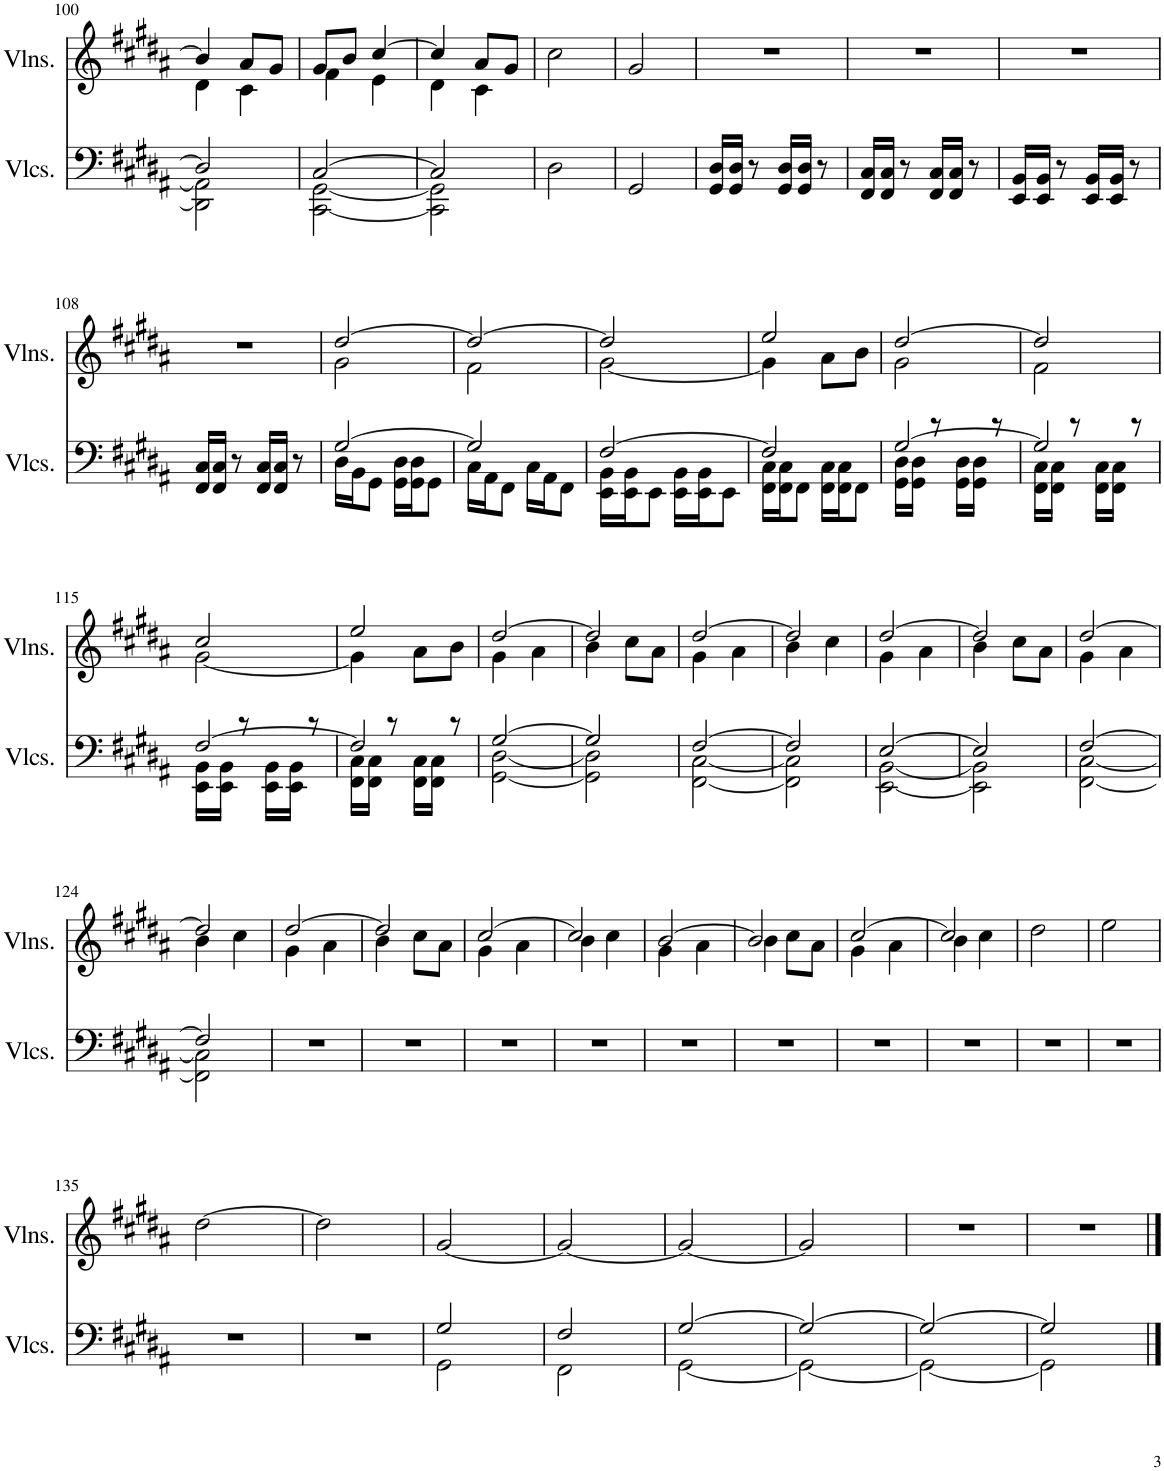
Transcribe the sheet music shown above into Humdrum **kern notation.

**kern	**kern
*part2	*part1
*staff2	*staff1
*I"Violoncellos	*I"Violins
*I'Vlcs.	*I'Vlns.
!!LO:PB:g=z
*clefF4	*clefG2
*k[f#c#g#d#a#]	*k[f#c#g#d#a#]
*M2/4	*M2/4
=100	=100
*^	*^
2DD#\] 2AA#\]	2D#/]	4d#\	4b/]
.	.	4c#\	8a#/L
.	.	.	8g#/J
=101	=101	=101	=101
[2CC#\ [2GG#\	[2C#/	4f#\	8g#/L
.	.	.	8b/J
.	.	4e\	[4cc#/
=102	=102	=102	=102
2CC#\] 2GG#\]	2C#/]	4d#\	4cc#/]
.	.	4c#\	8a#/L
.	.	.	8g#/J
*v	*v	*	*
*	*v	*v
=103	=103
2D#\	2cc#\
=104	=104
2GG#/	2g#/
=105	=105
16GG#/ 16D#/LL	2r
16GG#/ 16D#/JJ	.
8r	.
16GG#/ 16D#/LL	.
16GG#/ 16D#/JJ	.
8r	.
=106	=106
16FF#/ 16C#/LL	2r
16FF#/ 16C#/JJ	.
8r	.
16FF#/ 16C#/LL	.
16FF#/ 16C#/JJ	.
8r	.
=107	=107
16EE/ 16BB/LL	2r
16EE/ 16BB/JJ	.
8r	.
16EE/ 16BB/LL	.
16EE/ 16BB/JJ	.
8r	.
!!LO:LB:g=z
=108	=108
16FF#/ 16C#/LL	2r
16FF#/ 16C#/JJ	.
8r	.
16FF#/ 16C#/LL	.
16FF#/ 16C#/JJ	.
8r	.
=109	=109
*^	*^
16D#\LL	[2G#/	[2dd#/	2g#\
16BB\J	.	.	.
8GG#\J	.	.	.
16GG#\ 16D#\LL	.	.	.
16GG#\ 16D#\J	.	.	.
8GG#\J	.	.	.
=110	=110	=110	=110
16C#\LL	2G#/]	2dd#/_	2f#\
16AA#\J	.	.	.
8FF#\J	.	.	.
16C#\LL	.	.	.
16AA#\J	.	.	.
8FF#\J	.	.	.
=111	=111	=111	=111
16EE\ 16BB\LL	[2F#/	2dd#/]	[2g#\
16EE\ 16BB\J	.	.	.
8EE\J	.	.	.
16EE\ 16BB\LL	.	.	.
16EE\ 16BB\J	.	.	.
8EE\J	.	.	.
=112	=112	=112	=112
16FF#\ 16C#\LL	2F#/]	2ee/	4g#\]
16FF#\ 16C#\J	.	.	.
8FF#\J	.	.	.
16FF#\ 16C#\LL	.	.	8a#\L
16FF#\ 16C#\J	.	.	.
8FF#\J	.	.	8b\J
=113	=113	=113	=113
16GG#\ 16D#\LL	[2G#/	[2dd#/	2g#\
16GG#\ 16D#\JJ	.	.	.
8r	.	.	.
16GG#\ 16D#\LL	.	.	.
16GG#\ 16D#\JJ	.	.	.
8r	.	.	.
=114	=114	=114	=114
16FF#\ 16C#\LL	2G#/]	2dd#/]	2f#\
16FF#\ 16C#\JJ	.	.	.
8r	.	.	.
16FF#\ 16C#\LL	.	.	.
16FF#\ 16C#\JJ	.	.	.
8r	.	.	.
!!LO:LB:g=z	!!
=115	=115	=115	=115
16EE\ 16BB\LL	[2F#/	2cc#/	[2g#\
16EE\ 16BB\JJ	.	.	.
8r	.	.	.
16EE\ 16BB\LL	.	.	.
16EE\ 16BB\JJ	.	.	.
8r	.	.	.
=116	=116	=116	=116
16FF#\ 16C#\LL	2F#/]	2ee/	4g#\]
16FF#\ 16C#\JJ	.	.	.
8r	.	.	.
16FF#\ 16C#\LL	.	.	8a#\L
16FF#\ 16C#\JJ	.	.	.
8r	.	.	8b\J
=117	=117	=117	=117
[2GG#\ [2D#\	[2G#/	[2dd#/	4g#\
.	.	.	4a#\
=118	=118	=118	=118
2GG#\] 2D#\]	2G#/]	2dd#/]	4b\
.	.	.	8cc#\L
.	.	.	8a#\J
=119	=119	=119	=119
[2FF#\ [2C#\	[2F#/	[2dd#/	4g#\
.	.	.	4a#\
=120	=120	=120	=120
2FF#\] 2C#\]	2F#/]	2dd#/]	4b\
.	.	.	4cc#\
=121	=121	=121	=121
[2EE\ [2BB\	[2E/	[2dd#/	4g#\
.	.	.	4a#\
=122	=122	=122	=122
2EE\] 2BB\]	2E/]	2dd#/]	4b\
.	.	.	8cc#\L
.	.	.	8a#\J
=123	=123	=123	=123
[2FF#\ [2C#\	[2F#/	[2dd#/	4g#\
.	.	.	4a#\
!!LO:LB:g=z	!!
=124	=124	=124	=124
2FF#\] 2C#\]	2F#/]	2dd#/]	4b\
.	.	.	4cc#\
*v	*v	*	*
=125	=125	=125
2r	[2dd#/	4g#\
.	.	4a#\
=126	=126	=126
2r	2dd#/]	4b\
.	.	8cc#\L
.	.	8a#\J
=127	=127	=127
2r	[2cc#/	4g#\
.	.	4a#\
=128	=128	=128
2r	2cc#/]	4b\
.	.	4cc#\
=129	=129	=129
2r	[2b/	4g#\
.	.	4a#\
=130	=130	=130
2r	2b/]	4b\
.	.	8cc#\L
.	.	8a#\J
=131	=131	=131
2r	[2cc#/	4g#\
.	.	4a#\
=132	=132	=132
2r	2cc#/]	4b\
.	.	4cc#\
*	*v	*v
=133	=133
2r	2dd#\
=134	=134
2r	2ee\
!!LO:LB:g=z
=135	=135
2r	[2dd#\
=136	=136
2r	2dd#\]
=137	=137
*^	*
2GG#\	2G#/	[2g#/
=138	=138	=138
2FF#\	2F#/	2g#/_
=139	=139	=139
[2GG#\	[2G#/	2g#/_
=140	=140	=140
2GG#\_	2G#/_	2g#/]
=141	=141	=141
2GG#\_	2G#/_	2r
=142	=142	=142
2GG#\]	2G#/]	2r
*v	*v	*
==	==
*-	*-
